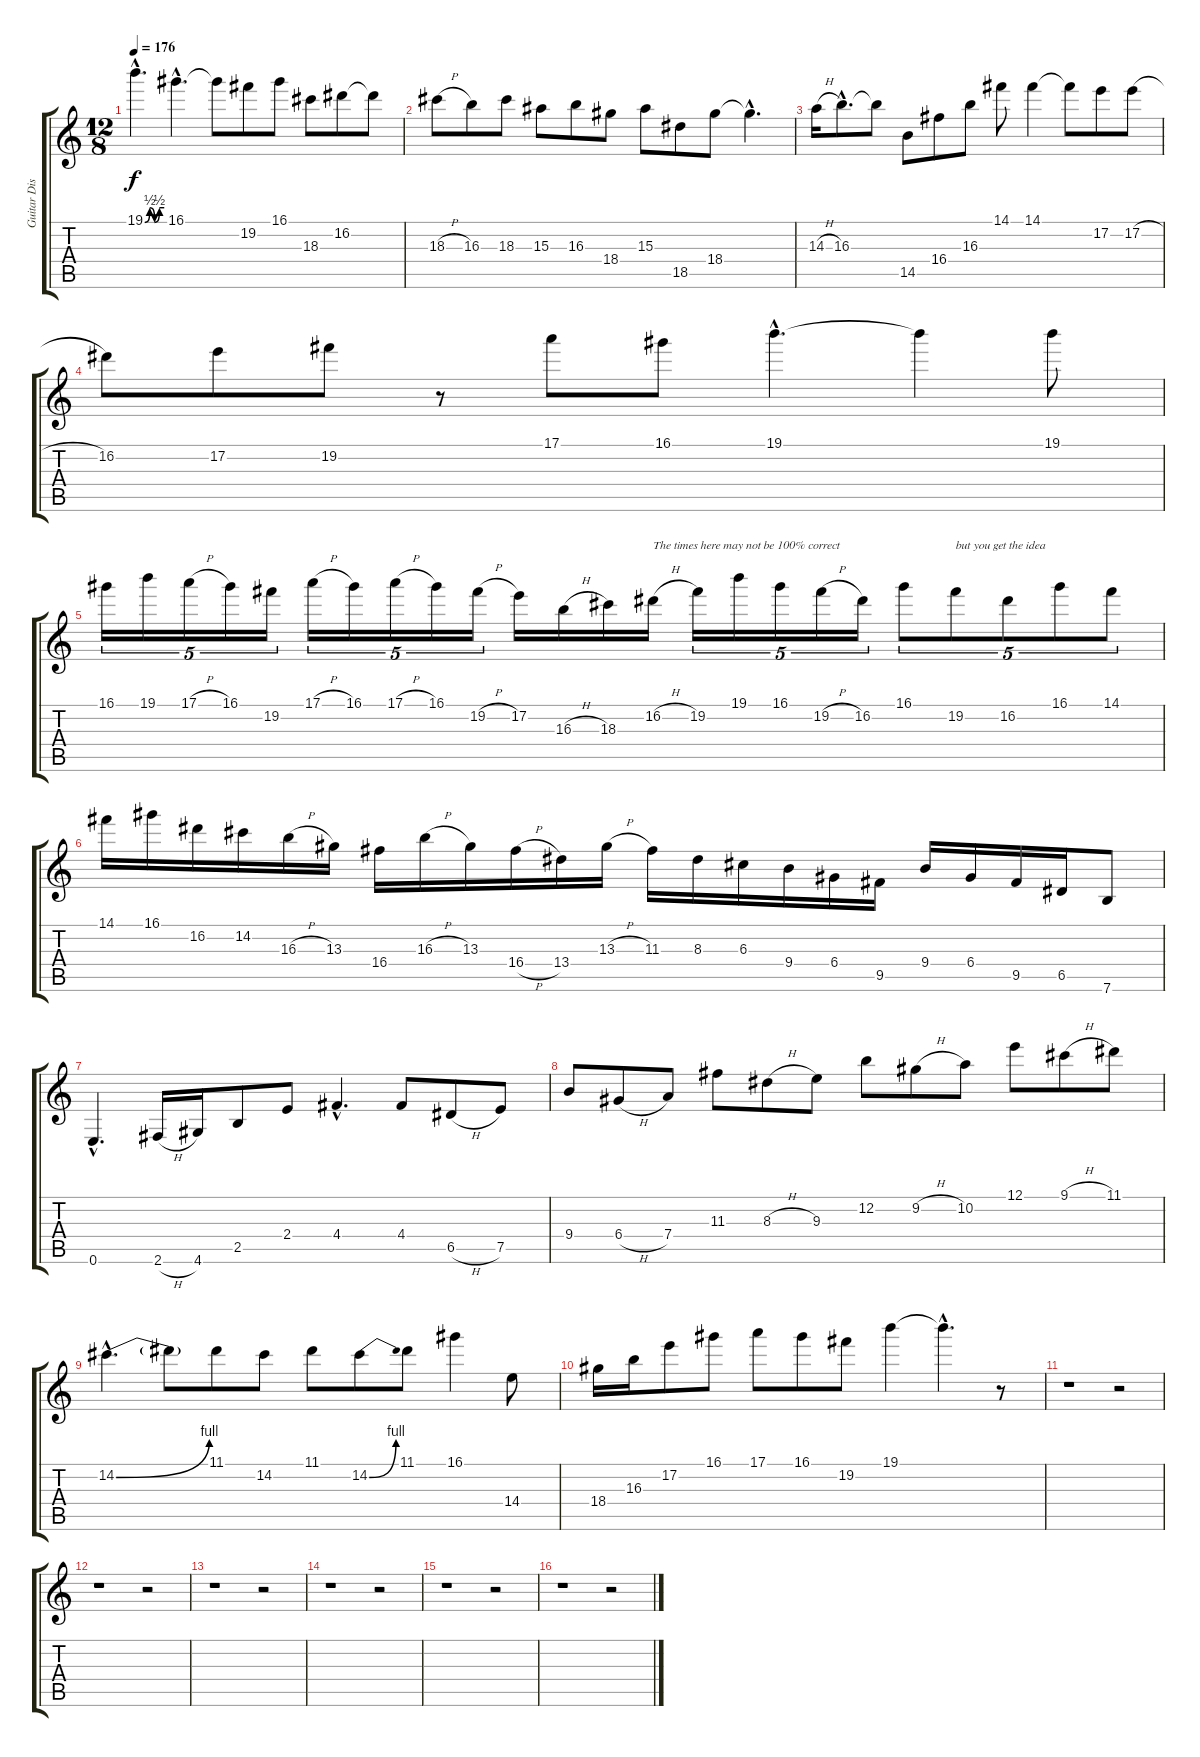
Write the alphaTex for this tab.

\track ("Guitar Distortion (Solo)" "Guitar Dis") {instrument distortionguitar}
\staff {score tabs}
\tuning (E4 B3 G3 D3 A2 E2) {hide}
\ts (12 8)
\tempo 176
\clef g2
\ks c
19.1{be (custom 0 0 15 2 30 0 45 2 60 2) hac}.4{d dy f} 16.1{hac}.4{d} 16.1{t}.8 19.2.8 16.1.8 18.3.8 16.2.8 16.2{t}.8 |
18.3{h}.8 16.3.8 18.3.8 15.3.8 16.3.8 18.4.8 15.3.8 18.5.8 18.4.8 18.4{hac t}.4{d} |
14.3{h}.16 16.3{hac}.8{d} 16.3{t}.8 14.5.8 16.4.8 16.3.8 14.1.8 14.1.4 14.1{t}.8 17.2.8 17.2{h}.8 |
16.2.8 17.2.8 19.2.8 r.8 17.1.8 16.1.8 19.1{hac}.4{d} 19.1{t}.4 19.1.8 |
16.1.16{tu (5 4)} 19.1.16{tu (5 4)} 17.1{h}.16{tu (5 4)} 16.1.16{tu (5 4)} 19.2.16{tu (5 4)} 17.1{h}.16{tu (5 4)} 16.1.16{tu (5 4)} 17.1{h}.16{tu (5 4)} 16.1.16{tu (5 4)} 19.2{h}.16{tu (5 4)} 17.2.16 16.3{h}.16 18.3.16 16.2{h}.16{txt "The times here may not be 100% correct "} 19.2.16{tu (5 4)} 19.1.16{tu (5 4)} 16.1.16{tu (5 4)} 19.2{h}.16{tu (5 4)} 16.2.16{tu (5 4)} 16.1.8{tu (5 4)} 19.2.8{tu (5 4) txt "but you get the idea"} 16.2.8{tu (5 4)} 16.1.8{tu (5 4)} 14.1.8{tu (5 4)} |
14.1.16 16.1.16 16.2.16 14.2.16 16.3{h}.16 13.3.16 16.4.16 16.3{h}.16 13.3.16 16.4{h}.16 13.4.16 13.3{h}.16 11.3.16 8.3.16 6.3.16 9.4.16 6.4.16 9.5.16 9.4.16 6.4.16 9.5.16 6.5.16 7.6.8 |
0.6{hac}.4{d} 2.6{h}.16 4.6.16 2.5.8 2.4.8 4.4{hac}.4{d} 4.4.8 6.5{h}.8 7.5.8 |
9.4.8 6.4{h}.8 7.4.8 11.3.8 8.3{h}.8 9.3.8 12.2.8 9.2{h}.8 10.2.8 12.1.8 9.1{h}.8 11.1.8 |
14.2{be (bend 0 0 60 4) hac}.4{d} 14.2{t}.8 11.1.8 14.2.8 11.1.8 14.2{be (bend 0 0 60 4)}.8 11.1.8 16.1.4 14.4.8 |
18.4.16 16.3.16 17.2.8 16.1.8 17.1.8 16.1.8 19.2.8 19.1.4 19.1{hac t}.4{d} r.8 |
r.1 r.2 |
r.1 r.2 |
r.1 r.2 |
r.1 r.2 |
r.1 r.2 |
r.1 r.2
